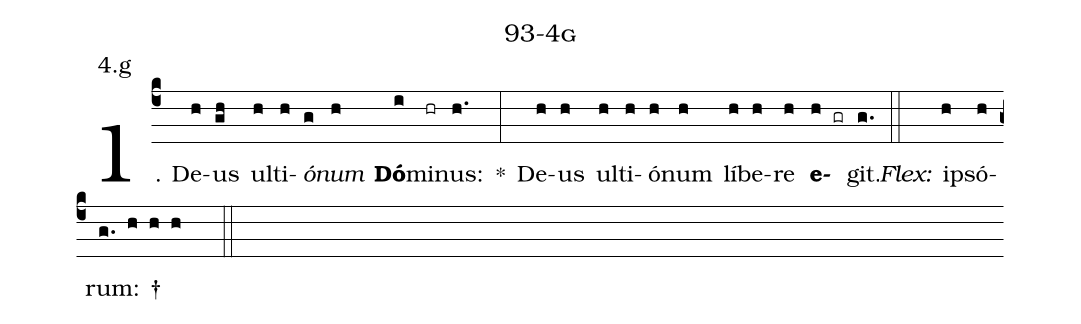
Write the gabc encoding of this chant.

name: 93-4g;
annotation: 4.g;
%%
(c4)1. De(h)us(gh) ul(h)ti(h)<i>ó</i>(g)<i>num</i>(h) <b>Dó</b>(i)mi(hr)nus:(h.) *(:) De(h)us(h) ul(h)ti(h)ó(h)num(h) lí(h)be(h)re(h) <b>e</b>(h gr)git.(g.) (::)
<i>Flex:</i>()  ip(h)só(h)rum: †(g. h h h  ::)
